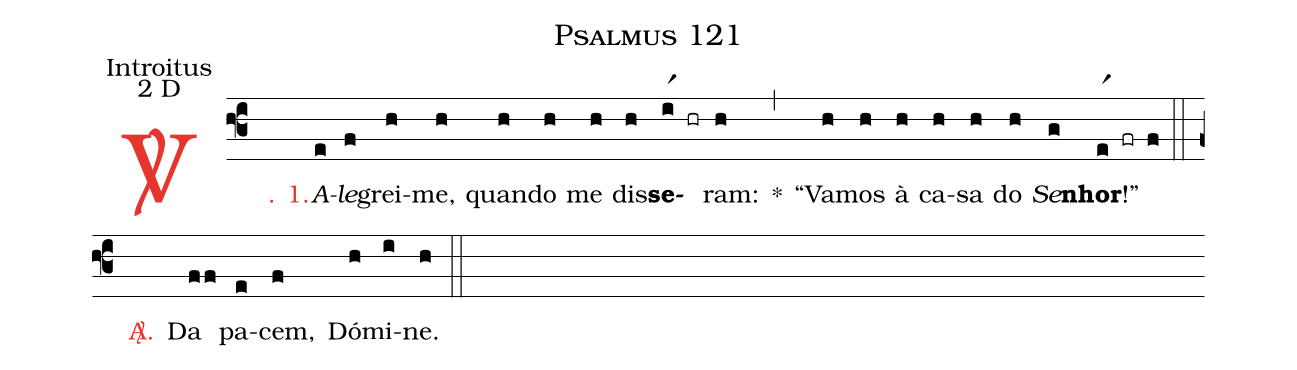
name: Psalmus 121;
office-part: Introitus;
mode: 2;
mode-differentia: D;
%%
(f3)

<c><sp>V/</sp>. 1.</c>() <i>A</i>(e)<i>le</i>(f)grei-(h)me,(h) quan(h)do(h) me(h) dis(h)<b>se</b>(ir1 hr)ram:(h) *(,) ``Va(h)mos(h) à(h) ca(h)sa(h) do(h) <i>Se</i>(g)<b>nhor</b>!''(er1 fr f)

(::)

<nlba><c><sp>A/</sp>.</c>() Da</nlba>(ff) pa(e)cem,(f) Dó(h)mi(i)ne.(h)

(::)
